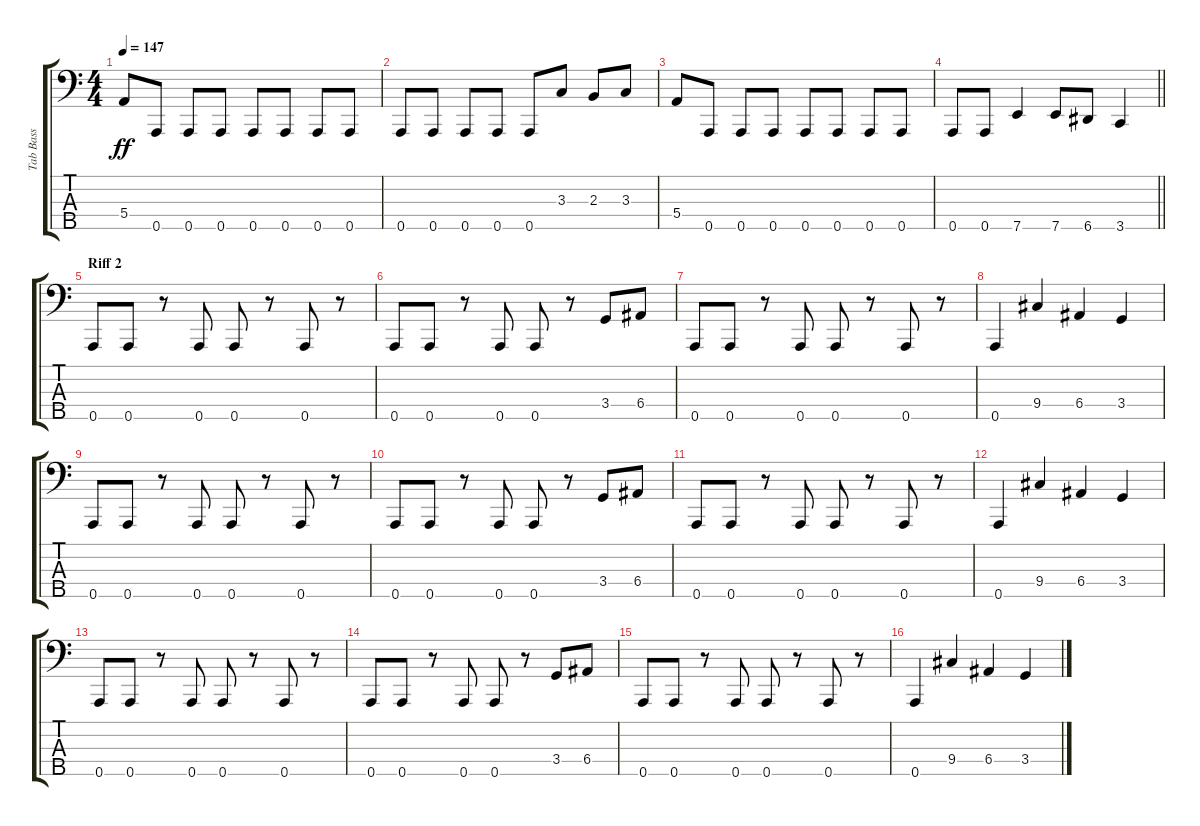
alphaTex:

\track ("Tab Bass" "Tab Bass") {instrument electricbasspick}
\staff {score tabs}
\tuning (G2 D2 A1 E1 A0) {hide}
\ts (4 4)
\tempo 147
\clef f4
\ks c
5.4.8{dy ff} 0.5.8 0.5.8 0.5.8 0.5.8 0.5.8 0.5.8 0.5.8 |
0.5.8 0.5.8 0.5.8 0.5.8 0.5.8 3.3.8 2.3.8 3.3.8 |
5.4.8 0.5.8 0.5.8 0.5.8 0.5.8 0.5.8 0.5.8 0.5.8 |
\barLineRight lightlight
0.5.8 0.5.8 7.5.4 7.5.8 6.5.8 3.5.4 |
\section ("" "Riff 2")
0.5.8 0.5.8 r.8 0.5.8 0.5.8 r.8 0.5.8 r.8 |
0.5.8 0.5.8 r.8 0.5.8 0.5.8 r.8 3.4.8 6.4.8 |
0.5.8 0.5.8 r.8 0.5.8 0.5.8 r.8 0.5.8 r.8 |
0.5.4 9.4.4 6.4.4 3.4.4 |
0.5.8 0.5.8 r.8 0.5.8 0.5.8 r.8 0.5.8 r.8 |
0.5.8 0.5.8 r.8 0.5.8 0.5.8 r.8 3.4.8 6.4.8 |
0.5.8 0.5.8 r.8 0.5.8 0.5.8 r.8 0.5.8 r.8 |
0.5.4 9.4.4 6.4.4 3.4.4 |
0.5.8 0.5.8 r.8 0.5.8 0.5.8 r.8 0.5.8 r.8 |
0.5.8 0.5.8 r.8 0.5.8 0.5.8 r.8 3.4.8 6.4.8 |
0.5.8 0.5.8 r.8 0.5.8 0.5.8 r.8 0.5.8 r.8 |
0.5.4 9.4.4 6.4.4 3.4.4
